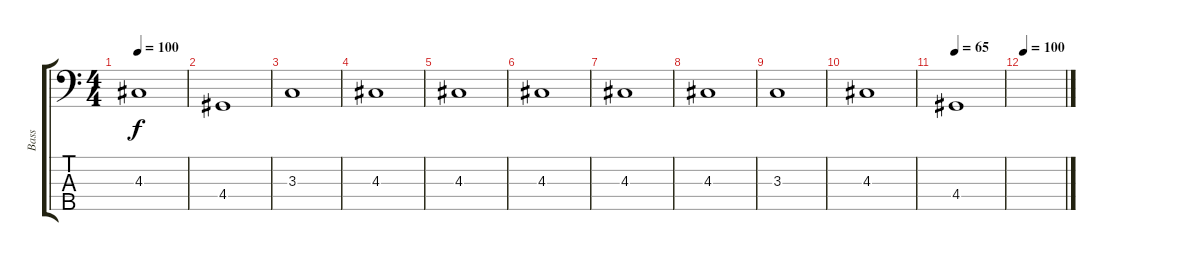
\track ("Bass" "Bass") {instrument acousticbass}
\staff {score tabs}
\tuning (G2 D2 A1 E1 B0) {hide}
\ts (4 4)
\tempo 100
\clef f4
\ks c
4.3.1{dy f} |
4.4.1 |
3.3.1 |
4.3.1{volume 16} |
4.3.1 |
4.3.1 |
4.3.1 |
4.3.1 |
3.3.1 |
4.3.1 |
\tempo 65
4.4.1 |
\tempo 100
